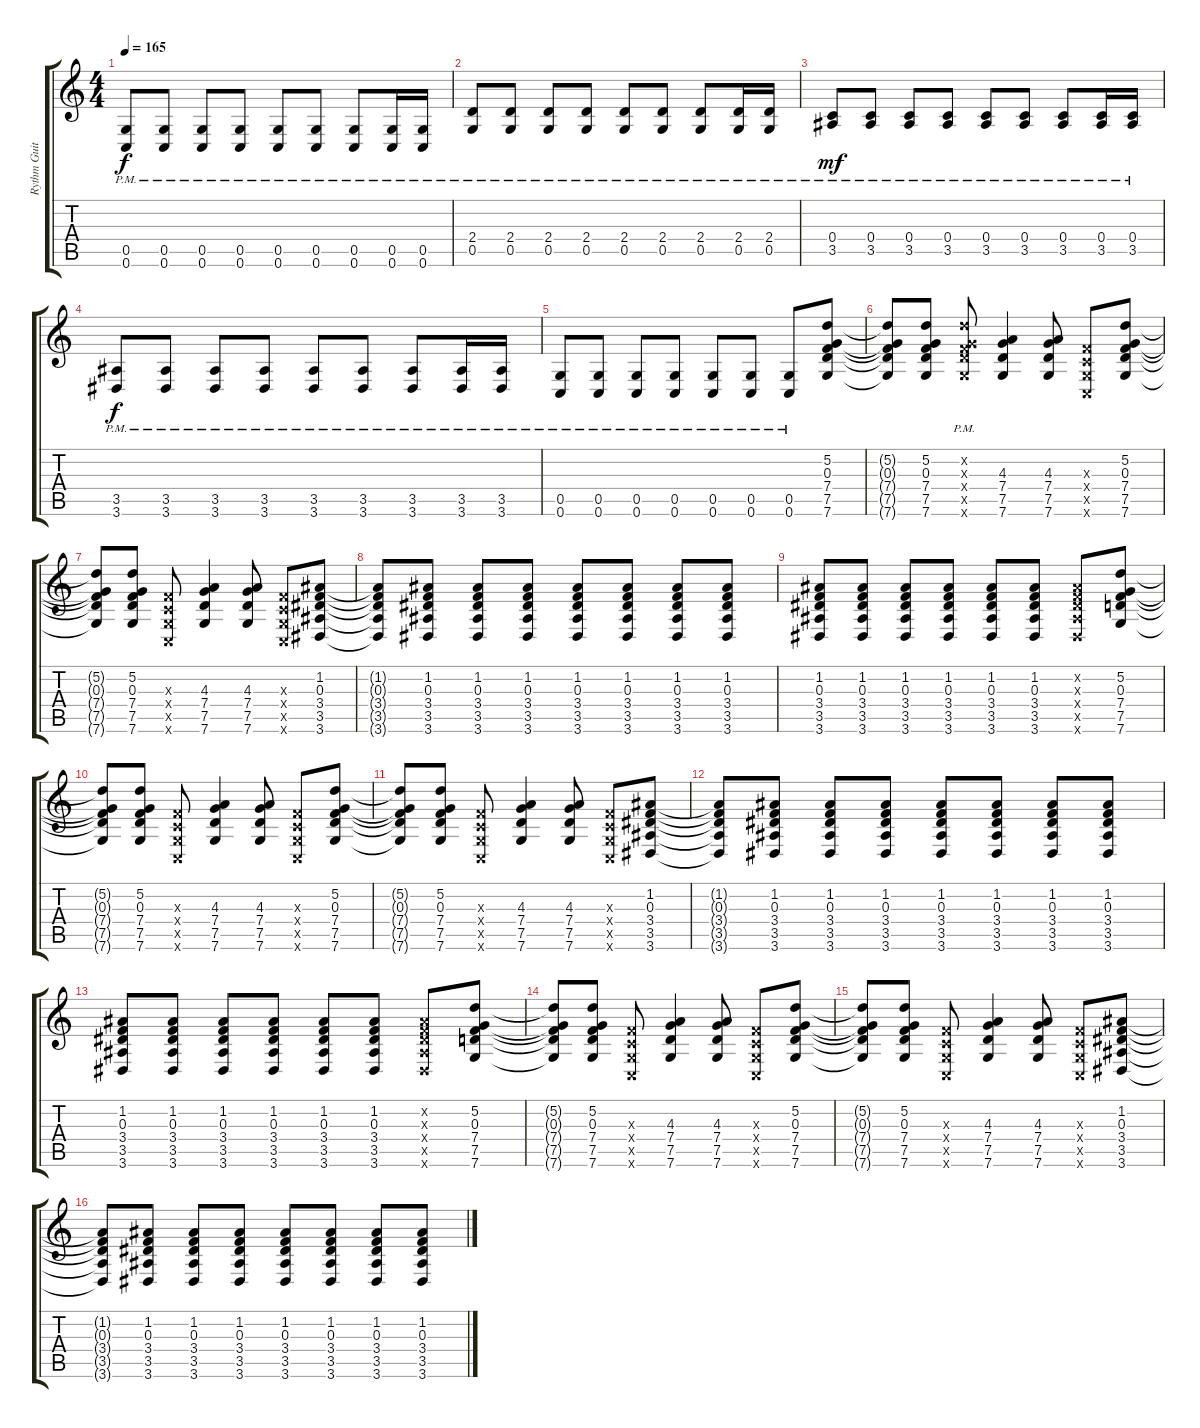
\track ("Rythm Guitar" "Rythm Guit") {instrument distortionguitar}
\staff {score tabs}
\tuning (D4 A3 F3 C3 G2 C2) {hide}
\ts (4 4)
\tempo 165
\clef g2
\ks c
(0.5{pm} 0.6{pm}).8{dy f} (0.5{pm} 0.6{pm}).8 (0.5{pm} 0.6{pm}).8 (0.5{pm} 0.6{pm}).8 (0.5{pm} 0.6{pm}).8 (0.5{pm} 0.6{pm}).8 (0.5{pm} 0.6{pm}).8 (0.5{pm} 0.6{pm}).16 (0.5{pm} 0.6{pm}).16 |
(2.4{pm} 0.5{pm}).8 (2.4{pm} 0.5{pm}).8 (2.4{pm} 0.5{pm}).8 (2.4{pm} 0.5{pm}).8 (2.4{pm} 0.5{pm}).8 (2.4{pm} 0.5{pm}).8 (2.4{pm} 0.5{pm}).8 (2.4{pm} 0.5{pm}).16 (2.4{pm} 0.5{pm}).16 |
(0.4{pm} 3.5{pm}).8{dy mf} (0.4{pm} 3.5{pm}).8 (0.4{pm} 3.5{pm}).8 (0.4{pm} 3.5{pm}).8 (0.4{pm} 3.5{pm}).8 (0.4{pm} 3.5{pm}).8 (0.4{pm} 3.5{pm}).8 (0.4{pm} 3.5{pm}).16 (0.4{pm} 3.5{pm}).16 |
(3.5{pm} 3.6{pm}).8{dy f} (3.5{pm} 3.6{pm}).8 (3.5{pm} 3.6{pm}).8 (3.5{pm} 3.6{pm}).8 (3.5{pm} 3.6{pm}).8 (3.5{pm} 3.6{pm}).8 (3.5{pm} 3.6{pm}).8 (3.5{pm} 3.6{pm}).16 (3.5{pm} 3.6{pm}).16 |
(0.5{pm} 0.6{pm}).8 (0.5{pm} 0.6{pm}).8 (0.5{pm} 0.6{pm}).8 (0.5{pm} 0.6{pm}).8 (0.5{pm} 0.6{pm}).8 (0.5{pm} 0.6{pm}).8 (0.5{pm} 0.6{pm}).8 (5.2 0.3 7.4 7.5 7.6).8 |
(5.2{t} 0.3{t} 7.4{t} 7.5{t} 7.6{t}).8 (5.2 0.3 7.4 7.5 7.6).8 (5.2{pm x} 0.3{pm x} 7.4{pm x} 7.5{pm x} 7.6{pm x}).8 (4.3 7.4 7.5 7.6).4 (4.3 7.4 7.5 7.6).8 (0.3{x} 0.4{x} 0.5{x} 0.6{x}).8 (5.2 0.3 7.4 7.5 7.6).8 |
(5.2{t} 0.3{t} 7.4{t} 7.5{t} 7.6{t}).8 (5.2 0.3 7.4 7.5 7.6).8 (0.3{x} 0.4{x} 0.5{x} 0.6{x}).8 (4.3 7.4 7.5 7.6).4 (4.3 7.4 7.5 7.6).8 (0.3{x} 0.4{x} 0.5{x} 0.6{x}).8 (1.2 0.3 3.4 3.5 3.6).8 |
(1.2{t} 0.3{t} 3.4{t} 3.5{t} 3.6{t}).8 (1.2 0.3 3.4 3.5 3.6).8 (1.2 0.3 3.4 3.5 3.6).8 (1.2 0.3 3.4 3.5 3.6).8 (1.2 0.3 3.4 3.5 3.6).8 (1.2 0.3 3.4 3.5 3.6).8 (1.2 0.3 3.4 3.5 3.6).8 (1.2 0.3 3.4 3.5 3.6).8 |
(1.2 0.3 3.4 3.5 3.6).8 (1.2 0.3 3.4 3.5 3.6).8 (1.2 0.3 3.4 3.5 3.6).8 (1.2 0.3 3.4 3.5 3.6).8 (1.2 0.3 3.4 3.5 3.6).8 (1.2 0.3 3.4 3.5 3.6).8 (1.2{x} 0.3{x} 3.4{x} 3.5{x} 3.6{x}).8 (5.2 0.3 7.4 7.5 7.6).8 |
(5.2{t} 0.3{t} 7.4{t} 7.5{t} 7.6{t}).8 (5.2 0.3 7.4 7.5 7.6).8 (0.3{x} 0.4{x} 0.5{x} 0.6{x}).8 (4.3 7.4 7.5 7.6).4 (4.3 7.4 7.5 7.6).8 (0.3{x} 0.4{x} 0.5{x} 0.6{x}).8 (5.2 0.3 7.4 7.5 7.6).8 |
(5.2{t} 0.3{t} 7.4{t} 7.5{t} 7.6{t}).8 (5.2 0.3 7.4 7.5 7.6).8 (0.3{x} 0.4{x} 0.5{x} 0.6{x}).8 (4.3 7.4 7.5 7.6).4 (4.3 7.4 7.5 7.6).8 (0.3{x} 0.4{x} 0.5{x} 0.6{x}).8 (1.2 0.3 3.4 3.5 3.6).8 |
(1.2{t} 0.3{t} 3.4{t} 3.5{t} 3.6{t}).8 (1.2 0.3 3.4 3.5 3.6).8 (1.2 0.3 3.4 3.5 3.6).8 (1.2 0.3 3.4 3.5 3.6).8 (1.2 0.3 3.4 3.5 3.6).8 (1.2 0.3 3.4 3.5 3.6).8 (1.2 0.3 3.4 3.5 3.6).8 (1.2 0.3 3.4 3.5 3.6).8 |
(1.2 0.3 3.4 3.5 3.6).8 (1.2 0.3 3.4 3.5 3.6).8 (1.2 0.3 3.4 3.5 3.6).8 (1.2 0.3 3.4 3.5 3.6).8 (1.2 0.3 3.4 3.5 3.6).8 (1.2 0.3 3.4 3.5 3.6).8 (1.2{x} 0.3{x} 3.4{x} 3.5{x} 3.6{x}).8 (5.2 0.3 7.4 7.5 7.6).8 |
(5.2{t} 0.3{t} 7.4{t} 7.5{t} 7.6{t}).8 (5.2 0.3 7.4 7.5 7.6).8 (0.3{x} 0.4{x} 0.5{x} 0.6{x}).8 (4.3 7.4 7.5 7.6).4 (4.3 7.4 7.5 7.6).8 (0.3{x} 0.4{x} 0.5{x} 0.6{x}).8 (5.2 0.3 7.4 7.5 7.6).8 |
(5.2{t} 0.3{t} 7.4{t} 7.5{t} 7.6{t}).8 (5.2 0.3 7.4 7.5 7.6).8 (0.3{x} 0.4{x} 0.5{x} 0.6{x}).8 (4.3 7.4 7.5 7.6).4 (4.3 7.4 7.5 7.6).8 (0.3{x} 0.4{x} 0.5{x} 0.6{x}).8 (1.2 0.3 3.4 3.5 3.6).8 |
(1.2{t} 0.3{t} 3.4{t} 3.5{t} 3.6{t}).8 (1.2 0.3 3.4 3.5 3.6).8 (1.2 0.3 3.4 3.5 3.6).8 (1.2 0.3 3.4 3.5 3.6).8 (1.2 0.3 3.4 3.5 3.6).8 (1.2 0.3 3.4 3.5 3.6).8 (1.2 0.3 3.4 3.5 3.6).8 (1.2 0.3 3.4 3.5 3.6).8
